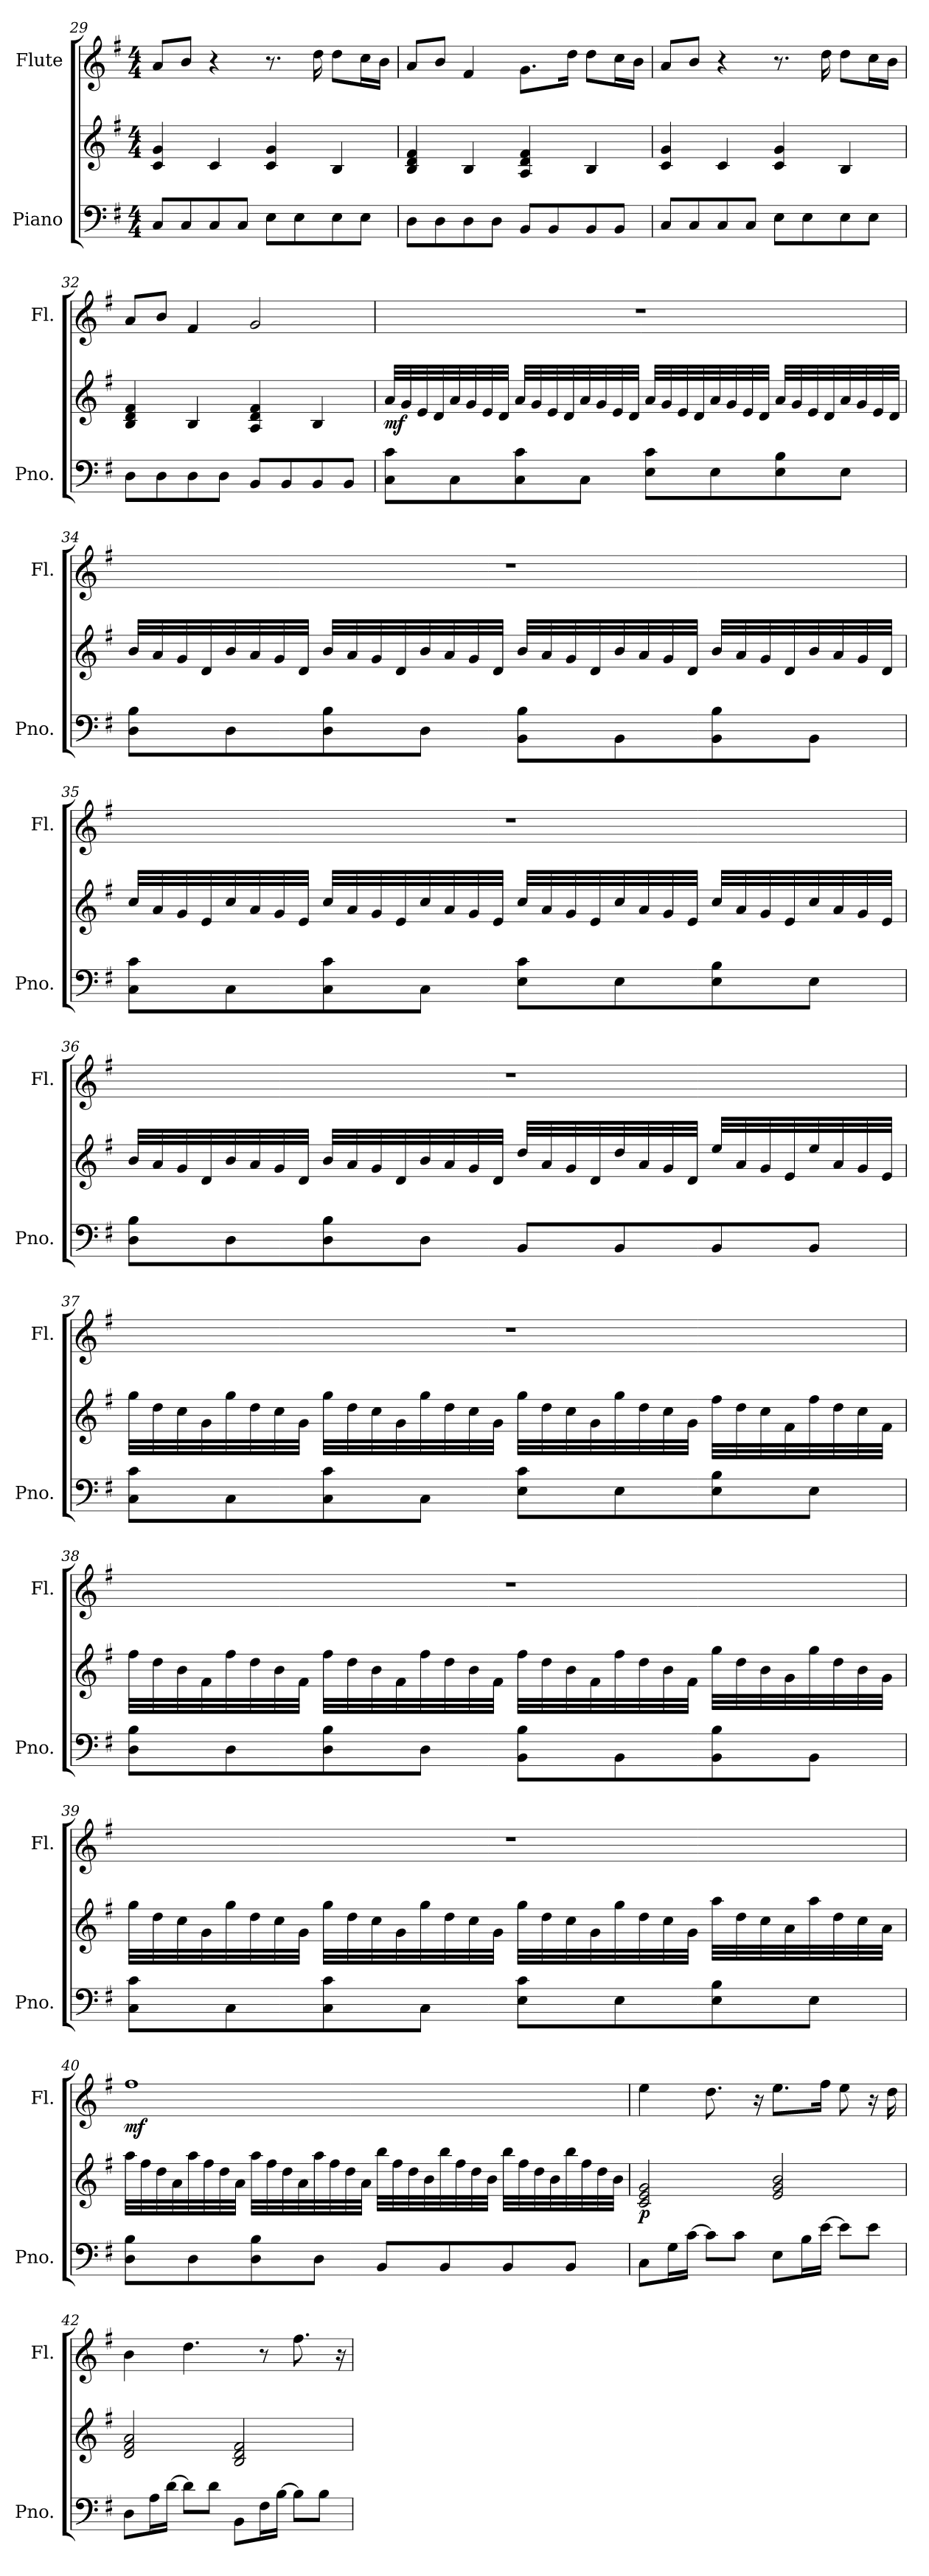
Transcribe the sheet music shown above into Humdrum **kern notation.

**kern	**kern	**dynam	**kern	**dynam
*part2	*part2	*part2	*part1	*part1
*staff3	*staff2	*staff2/3	*staff1	*staff1
*I"Piano	*	*	*I"Flute	*
*I'Pno.	*	*	*I'Fl.	*
*clefF4	*clefG2	*	*clefG2	*
*k[f#]	*k[f#]	*	*k[f#]	*
*M4/4	*M4/4	*	*M4/4	*
=29	=29	=29	=29	=29
8C/L	4c/ 4g/	.	8a/L	.
8C/	.	.	8b/J	.
8C/	4c/	.	4r	.
8C/J	.	.	.	.
8E\L	4c/ 4g/	.	8.r	.
8E\	.	.	.	.
.	.	.	16dd\	.
8E\	4B/	.	8dd\L	.
8E\J	.	.	16cc\L	.
.	.	.	16b\JJ	.
=30	=30	=30	=30	=30
8D\L	4B/ 4d/ 4f#/	.	8a/L	.
8D\	.	.	8b/J	.
8D\	4B/	.	4f#/	.
8D\J	.	.	.	.
8BB/L	4A/ 4d/ 4f#/	.	8.g\L	.
8BB/	.	.	.	.
.	.	.	16dd\Jk	.
8BB/	4B/	.	8dd\L	.
8BB/J	.	.	16cc\L	.
.	.	.	16b\JJ	.
!!LO:LB:g=z
=31	=31	=31	=31	=31
8C/L	4c/ 4g/	.	8a/L	.
8C/	.	.	8b/J	.
8C/	4c/	.	4r	.
8C/J	.	.	.	.
8E\L	4c/ 4g/	.	8.r	.
8E\	.	.	.	.
.	.	.	16dd\	.
8E\	4B/	.	8dd\L	.
8E\J	.	.	16cc\L	.
.	.	.	16b\JJ	.
=32	=32	=32	=32	=32
8D\L	4B/ 4d/ 4f#/	.	8a/L	.
8D\	.	.	8b/J	.
8D\	4B/	.	4f#/	.
8D\J	.	.	.	.
8BB/L	4A/ 4d/ 4f#/	.	2g/	.
8BB/	.	.	.	.
8BB/	4B/	.	.	.
8BB/J	.	.	.	.
!!LO:LB:g=z
=33	=33	=33	=33	=33
!	!	!LO:DY:b	!	!
8C\ 8c\L	32a/LLL	mf	1r	.
.	32g/	.	.	.
.	32e/	.	.	.
.	32d/	.	.	.
8C\	32a/	.	.	.
.	32g/	.	.	.
.	32e/	.	.	.
.	32d/JJJ	.	.	.
8C\ 8c\	32a/LLL	.	.	.
.	32g/	.	.	.
.	32e/	.	.	.
.	32d/	.	.	.
8C\J	32a/	.	.	.
.	32g/	.	.	.
.	32e/	.	.	.
.	32d/JJJ	.	.	.
8E\ 8c\L	32a/LLL	.	.	.
.	32g/	.	.	.
.	32e/	.	.	.
.	32d/	.	.	.
8E\	32a/	.	.	.
.	32g/	.	.	.
.	32e/	.	.	.
.	32d/JJJ	.	.	.
8E\ 8B\	32a/LLL	.	.	.
.	32g/	.	.	.
.	32e/	.	.	.
.	32d/	.	.	.
8E\J	32a/	.	.	.
.	32g/	.	.	.
.	32e/	.	.	.
.	32d/JJJ	.	.	.
!!LO:LB:g=z
=34	=34	=34	=34	=34
8D\ 8B\L	32b/LLL	.	1r	.
.	32a/	.	.	.
.	32g/	.	.	.
.	32d/	.	.	.
8D\	32b/	.	.	.
.	32a/	.	.	.
.	32g/	.	.	.
.	32d/JJJ	.	.	.
8D\ 8B\	32b/LLL	.	.	.
.	32a/	.	.	.
.	32g/	.	.	.
.	32d/	.	.	.
8D\J	32b/	.	.	.
.	32a/	.	.	.
.	32g/	.	.	.
.	32d/JJJ	.	.	.
8BB\ 8B\L	32b/LLL	.	.	.
.	32a/	.	.	.
.	32g/	.	.	.
.	32d/	.	.	.
8BB\	32b/	.	.	.
.	32a/	.	.	.
.	32g/	.	.	.
.	32d/JJJ	.	.	.
8BB\ 8B\	32b/LLL	.	.	.
.	32a/	.	.	.
.	32g/	.	.	.
.	32d/	.	.	.
8BB\J	32b/	.	.	.
.	32a/	.	.	.
.	32g/	.	.	.
.	32d/JJJ	.	.	.
!!LO:PB:g=z
=35	=35	=35	=35	=35
8C\ 8c\L	32cc/LLL	.	1r	.
.	32a/	.	.	.
.	32g/	.	.	.
.	32e/	.	.	.
8C\	32cc/	.	.	.
.	32a/	.	.	.
.	32g/	.	.	.
.	32e/JJJ	.	.	.
8C\ 8c\	32cc/LLL	.	.	.
.	32a/	.	.	.
.	32g/	.	.	.
.	32e/	.	.	.
8C\J	32cc/	.	.	.
.	32a/	.	.	.
.	32g/	.	.	.
.	32e/JJJ	.	.	.
8E\ 8c\L	32cc/LLL	.	.	.
.	32a/	.	.	.
.	32g/	.	.	.
.	32e/	.	.	.
8E\	32cc/	.	.	.
.	32a/	.	.	.
.	32g/	.	.	.
.	32e/JJJ	.	.	.
8E\ 8B\	32cc/LLL	.	.	.
.	32a/	.	.	.
.	32g/	.	.	.
.	32e/	.	.	.
8E\J	32cc/	.	.	.
.	32a/	.	.	.
.	32g/	.	.	.
.	32e/JJJ	.	.	.
!!LO:LB:g=z
=36	=36	=36	=36	=36
8D\ 8B\L	32b/LLL	.	1r	.
.	32a/	.	.	.
.	32g/	.	.	.
.	32d/	.	.	.
8D\	32b/	.	.	.
.	32a/	.	.	.
.	32g/	.	.	.
.	32d/JJJ	.	.	.
8D\ 8B\	32b/LLL	.	.	.
.	32a/	.	.	.
.	32g/	.	.	.
.	32d/	.	.	.
8D\J	32b/	.	.	.
.	32a/	.	.	.
.	32g/	.	.	.
.	32d/JJJ	.	.	.
8BB/L	32dd/LLL	.	.	.
.	32a/	.	.	.
.	32g/	.	.	.
.	32d/	.	.	.
8BB/	32dd/	.	.	.
.	32a/	.	.	.
.	32g/	.	.	.
.	32d/JJJ	.	.	.
8BB/	32ee/LLL	.	.	.
.	32a/	.	.	.
.	32g/	.	.	.
.	32e/	.	.	.
8BB/J	32ee/	.	.	.
.	32a/	.	.	.
.	32g/	.	.	.
.	32e/JJJ	.	.	.
!!LO:LB:g=z
=37	=37	=37	=37	=37
8C\ 8c\L	32gg\LLL	.	1r	.
.	32dd\	.	.	.
.	32cc\	.	.	.
.	32g\	.	.	.
8C\	32gg\	.	.	.
.	32dd\	.	.	.
.	32cc\	.	.	.
.	32g\JJJ	.	.	.
8C\ 8c\	32gg\LLL	.	.	.
.	32dd\	.	.	.
.	32cc\	.	.	.
.	32g\	.	.	.
8C\J	32gg\	.	.	.
.	32dd\	.	.	.
.	32cc\	.	.	.
.	32g\JJJ	.	.	.
8E\ 8c\L	32gg\LLL	.	.	.
.	32dd\	.	.	.
.	32cc\	.	.	.
.	32g\	.	.	.
8E\	32gg\	.	.	.
.	32dd\	.	.	.
.	32cc\	.	.	.
.	32g\JJJ	.	.	.
8E\ 8B\	32ff#\LLL	.	.	.
.	32dd\	.	.	.
.	32cc\	.	.	.
.	32f#\	.	.	.
8E\J	32ff#\	.	.	.
.	32dd\	.	.	.
.	32cc\	.	.	.
.	32f#\JJJ	.	.	.
!!LO:LB:g=z
=38	=38	=38	=38	=38
8D\ 8B\L	32ff#\LLL	.	1r	.
.	32dd\	.	.	.
.	32b\	.	.	.
.	32f#\	.	.	.
8D\	32ff#\	.	.	.
.	32dd\	.	.	.
.	32b\	.	.	.
.	32f#\JJJ	.	.	.
8D\ 8B\	32ff#\LLL	.	.	.
.	32dd\	.	.	.
.	32b\	.	.	.
.	32f#\	.	.	.
8D\J	32ff#\	.	.	.
.	32dd\	.	.	.
.	32b\	.	.	.
.	32f#\JJJ	.	.	.
8BB\ 8B\L	32ff#\LLL	.	.	.
.	32dd\	.	.	.
.	32b\	.	.	.
.	32f#\	.	.	.
8BB\	32ff#\	.	.	.
.	32dd\	.	.	.
.	32b\	.	.	.
.	32f#\JJJ	.	.	.
8BB\ 8B\	32gg\LLL	.	.	.
.	32dd\	.	.	.
.	32b\	.	.	.
.	32g\	.	.	.
8BB\J	32gg\	.	.	.
.	32dd\	.	.	.
.	32b\	.	.	.
.	32g\JJJ	.	.	.
!!LO:PB:g=z
=39	=39	=39	=39	=39
8C\ 8c\L	32gg\LLL	.	1r	.
.	32dd\	.	.	.
.	32cc\	.	.	.
.	32g\	.	.	.
8C\	32gg\	.	.	.
.	32dd\	.	.	.
.	32cc\	.	.	.
.	32g\JJJ	.	.	.
8C\ 8c\	32gg\LLL	.	.	.
.	32dd\	.	.	.
.	32cc\	.	.	.
.	32g\	.	.	.
8C\J	32gg\	.	.	.
.	32dd\	.	.	.
.	32cc\	.	.	.
.	32g\JJJ	.	.	.
8E\ 8c\L	32gg\LLL	.	.	.
.	32dd\	.	.	.
.	32cc\	.	.	.
.	32g\	.	.	.
8E\	32gg\	.	.	.
.	32dd\	.	.	.
.	32cc\	.	.	.
.	32g\JJJ	.	.	.
8E\ 8B\	32aa\LLL	.	.	.
.	32dd\	.	.	.
.	32cc\	.	.	.
.	32a\	.	.	.
8E\J	32aa\	.	.	.
.	32dd\	.	.	.
.	32cc\	.	.	.
.	32a\JJJ	.	.	.
!!LO:LB:g=z
=40	=40	=40	=40	=40
!	!	!	!	!LO:DY:b
8D\ 8B\L	32aa\LLL	.	1ff#	mf
.	32ff#\	.	.	.
.	32dd\	.	.	.
.	32a\	.	.	.
8D\	32aa\	.	.	.
.	32ff#\	.	.	.
.	32dd\	.	.	.
.	32a\JJJ	.	.	.
8D\ 8B\	32aa\LLL	.	.	.
.	32ff#\	.	.	.
.	32dd\	.	.	.
.	32a\	.	.	.
8D\J	32aa\	.	.	.
.	32ff#\	.	.	.
.	32dd\	.	.	.
.	32a\JJJ	.	.	.
8BB/L	32bb\LLL	.	.	.
.	32ff#\	.	.	.
.	32dd\	.	.	.
.	32b\	.	.	.
8BB/	32bb\	.	.	.
.	32ff#\	.	.	.
.	32dd\	.	.	.
.	32b\JJJ	.	.	.
8BB/	32bb\LLL	.	.	.
.	32ff#\	.	.	.
.	32dd\	.	.	.
.	32b\	.	.	.
8BB/J	32bb\	.	.	.
.	32ff#\	.	.	.
.	32dd\	.	.	.
.	32b\JJJ	.	.	.
=41	=41	=41	=41	=41
!	!	!LO:DY:b	!	!
8C\L	2c/ 2e/ 2g/	p	4ee\	.
16G\L	.	.	.	.
[16c\JJ	.	.	.	.
8c\L]	.	.	8.dd\	.
8c\J	.	.	.	.
.	.	.	16r	.
8E\L	2e/ 2g/ 2b/	.	8.ee\L	.
16B\L	.	.	.	.
[16e\JJ	.	.	16ff#\Jk	.
8e\L]	.	.	8ee\	.
8e\J	.	.	16r	.
.	.	.	16dd\	.
!!LO:LB:g=z
=42	=42	=42	=42	=42
8D\L	2d/ 2f#/ 2a/	.	4b\	.
16A\L	.	.	.	.
[16d\JJ	.	.	.	.
8d\L]	.	.	4.dd\	.
8d\J	.	.	.	.
8BB\L	2B/ 2d/ 2f#/	.	.	.
16F#\L	.	.	8r	.
[16B\JJ	.	.	.	.
8B\L]	.	.	8.ff#\	.
8B\J	.	.	.	.
.	.	.	16r	.
=	=	=	=	=
*-	*-	*-	*-	*-
